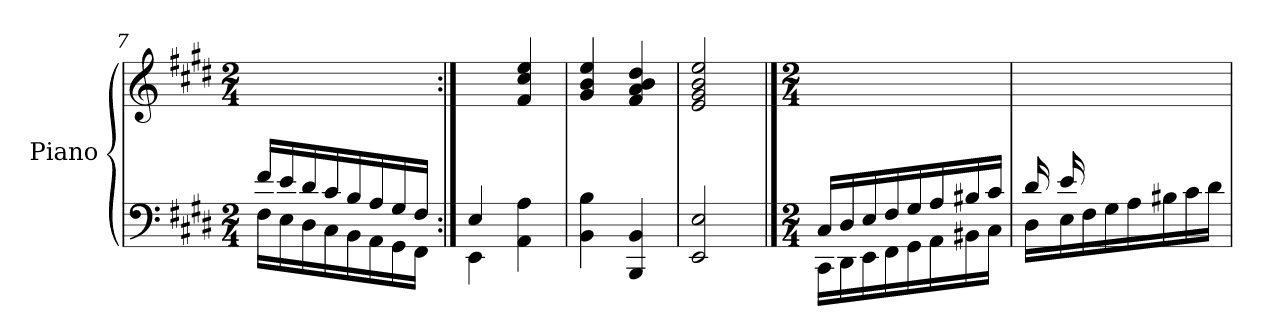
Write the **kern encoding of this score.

**kern	**kern
*part1	*part1
*staff2	*staff1
*I"Piano	*
*I'Pno.	*
*clefF4	*clefG2
*k[f#c#g#d#]	*k[f#c#g#d#]
*M2/4	*M2/4
=7	=7
*^	*
16f#/LL	16F#\LL	2ryy
16e/	16E\	.
16d#/	16D#\	.
16c#/	16C#\	.
16B/	16BB\	.
16A/	16AA\	.
16G#/	16GG#\	.
16F#/JJ	16FF#\JJ	.
=8:|!	=8:|!	=8:|!
4E/	4EE\	4ryy
4ryy	4AA\ 4A\	4f#/ 4cc#/ 4ee/
*v	*v	*
=9	=9
4BB\ 4B\	4g#/ 4b/ 4ee/
4BBB/ 4BB/	4f#/ 4a/ 4b/ 4dd#/
=10	=10
2EE/ 2E/	2e/ 2g#/ 2b/ 2ee/
!!LO:LB:g=z
==1	==1
*M2/4	*M2/4
*^	*
16C#/LL	16CC#\LL	2ryy
16D#/	16DD#\	.
16E/	16EE\	.
16F#/	16FF#\	.
16G#/	16GG#\	.
16A/	16AA\	.
16B#X/	16BB#X\	.
16c#/JJ	16C#\JJ	.
=2	=2	=2
16d#/LL	16D#\LL	8ryy
16e/	16E\	.
4.ryy	16F#\	16f#\
.	16G#\	16g#\
.	16A\	16a\
.	16B#X\	16b#X\
.	16c#\	16cc#\
.	16d#\JJ	16dd#\JJ
*v	*v	*
=	=
*-	*-
